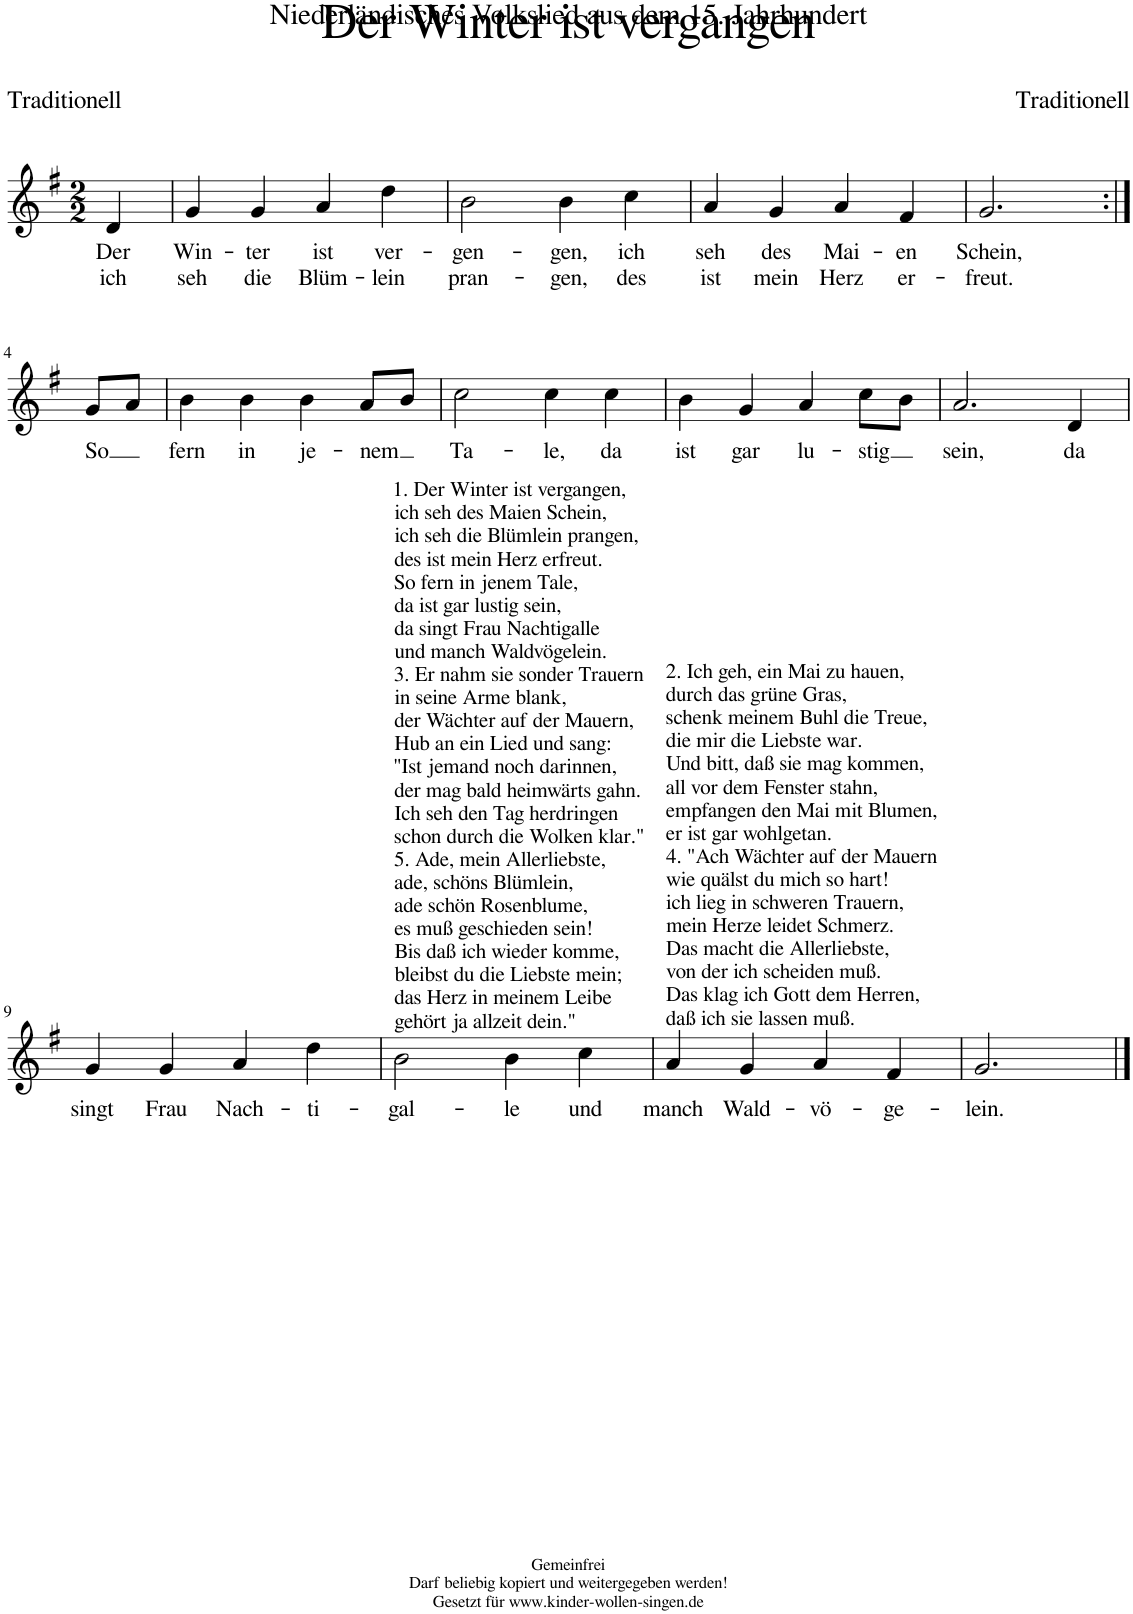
**kern	**text	**text
*part1	*part1	*part1
*staff1	*staff1	*staff1
*I"Voice	*	*
*clefG2	*	*
*k[f#]	*	*
*M2/2	*	*
=	=	=
!	!LO:LY:b	!LO:LY:b
4d/	Der	ich
=1	=1	=1
!	!LO:LY:b	!LO:LY:b
4g/	Win-	seh
!	!LO:LY:b	!LO:LY:b
4g/	-ter	die
!	!LO:LY:b	!LO:LY:b
4a/	ist	Blüm-
!	!LO:LY:b	!LO:LY:b
4dd\	ver-	-lein
=2	=2	=2
!	!LO:LY:b	!LO:LY:b
2b\	-gen-	pran-
!	!LO:LY:b	!LO:LY:b
4b\	-gen,	-gen,
!	!LO:LY:b	!LO:LY:b
4cc\	ich	des
=3	=3	=3
!	!LO:LY:b	!LO:LY:b
4a/	seh	ist
!	!LO:LY:b	!LO:LY:b
4g/	des	mein
!	!LO:LY:b	!LO:LY:b
4a/	Mai-	Herz
!	!LO:LY:b	!LO:LY:b
4f#/	-en	er-
=3X1	=3X1	=3X1
!	!LO:LY:b	!LO:LY:b
2.g/	Schein,	-freut.
!!LO:LB:g=z
=4:|!	=4:|!	=4:|!
!	!LO:LY:b	!
8g/L	So	.
8a/J	.	.
=5	=5	=5
!	!LO:LY:b	!
4b\	fern	.
!	!LO:LY:b	!
4b\	in	.
!	!LO:LY:b	!
4b\	je-	.
!	!LO:LY:b	!
8a/L	-nem	.
8b/J	.	.
=6	=6	=6
!	!LO:LY:b	!
2cc\	Ta-	.
!	!LO:LY:b	!
4cc\	-le,	.
!	!LO:LY:b	!
4cc\	da	.
=7	=7	=7
!	!LO:LY:b	!
4b\	ist	.
!	!LO:LY:b	!
4g/	gar	.
!	!LO:LY:b	!
4a/	lu-	.
!	!LO:LY:b	!
8cc\L	-stig	.
8b\J	.	.
=8	=8	=8
!	!LO:LY:b	!
2.a/	sein,	.
!	!LO:LY:b	!
4d/	da	.
!!LO:LB:g=z
=9	=9	=9
!	!LO:LY:b	!
4g/	singt	.
!	!LO:LY:b	!
4g/	Frau	.
!	!LO:LY:b	!
4a/	Nach-	.
!	!LO:LY:b	!
4dd\	-ti-	.
=10	=10	=10
!LO:TX:a:t=1. Der Winter ist vergangen,	!	!
!LO:TX:a:t=ich seh des Maien Schein,	!	!
!LO:TX:a:t=ich seh die Blümlein prangen,	!	!
!LO:TX:a:t=des ist mein Herz erfreut.	!	!
!LO:TX:a:t=So fern in jenem Tale,	!	!
!LO:TX:a:t=da ist gar lustig sein,	!	!
!LO:TX:a:t=da singt Frau Nachtigalle	!	!
!LO:TX:a:t=und manch Waldvögelein.	!	!
!LO:TX:a:t=3. Er nahm sie sonder Trauern	!	!
!LO:TX:a:t=in seine Arme blank,	!	!
!LO:TX:a:t=der Wächter auf der Mauern,	!	!
!LO:TX:a:t=Hub an ein Lied und sang&colon;	!	!
!LO:TX:a:t="Ist jemand noch darinnen,	!	!
!LO:TX:a:t=der mag bald heimwärts gahn.	!	!
!LO:TX:a:t=Ich seh den Tag herdringen	!	!
!LO:TX:a:t=schon durch die Wolken klar."	!	!
!LO:TX:a:t=5. Ade, mein Allerliebste,	!	!
!LO:TX:a:t=ade, schöns Blümlein,	!	!
!LO:TX:a:t=ade schön Rosenblume,	!	!
!LO:TX:a:t=es muß geschieden sein!	!	!
!LO:TX:a:t=Bis daß ich wieder komme,	!	!
!LO:TX:a:t=bleibst du die Liebste mein;	!	!
!LO:TX:a:t=das Herz in meinem Leibe	!	!
!LO:TX:a:t=gehört ja allzeit dein."	!	!
!	!LO:LY:b	!
2b\	-gal-	.
!	!LO:LY:b	!
4b\	-le	.
!	!LO:LY:b	!
4cc\	und	.
=11	=11	=11
!LO:TX:a:t=2. Ich geh, ein Mai zu hauen,	!	!
!LO:TX:a:t=durch das grüne Gras,	!	!
!LO:TX:a:t=schenk meinem Buhl die Treue,	!	!
!LO:TX:a:t=die mir die Liebste war.	!	!
!LO:TX:a:t=Und bitt, daß sie mag kommen,	!	!
!LO:TX:a:t=all vor dem Fenster stahn,	!	!
!LO:TX:a:t=empfangen den Mai mit Blumen,	!	!
!LO:TX:a:t=er ist gar wohlgetan.	!	!
!LO:TX:a:t=4. "Ach Wächter auf der Mauern	!	!
!LO:TX:a:t=wie quälst du mich so hart!	!	!
!LO:TX:a:t=ich lieg in schweren Trauern,	!	!
!LO:TX:a:t=mein Herze leidet Schmerz.	!	!
!LO:TX:a:t=Das macht die Allerliebste,	!	!
!LO:TX:a:t=von der ich scheiden muß.	!	!
!LO:TX:a:t=Das klag ich Gott dem Herren,	!	!
!LO:TX:a:t=daß ich sie lassen muß.	!	!
!	!LO:LY:b	!
4a/	manch	.
!	!LO:LY:b	!
4g/	Wald-	.
!	!LO:LY:b	!
4a/	-vö-	.
!	!LO:LY:b	!
4f#/	-ge-	.
=12	=12	=12
!	!LO:LY:b	!
2.g/	-lein.	.
==	==	==
*-	*-	*-
